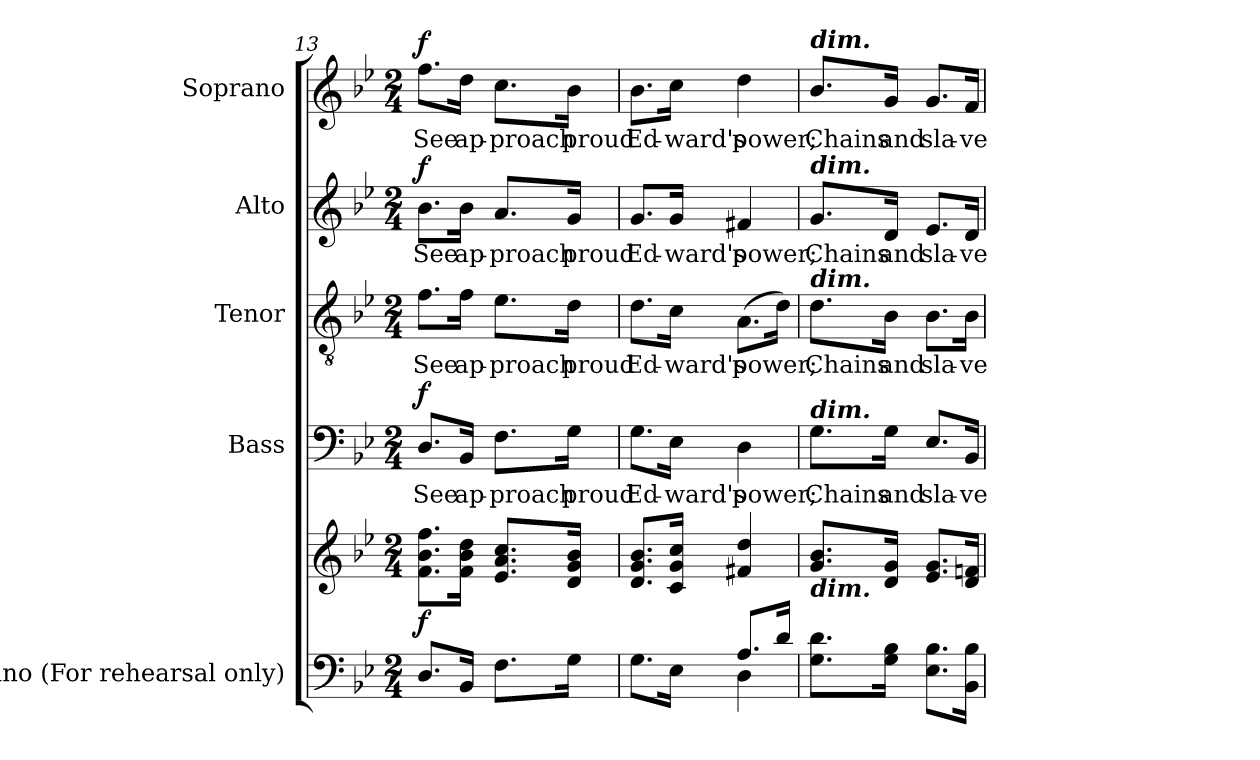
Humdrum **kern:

**kern	**kern	**dynam	**kern	**text	**dynam	**kern	**text	**kern	**text	**dynam	**kern	**text	**dynam
*part5	*part5	*part5	*part4	*part4	*part4	*part3	*part3	*part2	*part2	*part2	*part1	*part1	*part1
*staff6	*staff5	*staff5/6	*staff4	*staff4	*staff4	*staff3	*staff3	*staff2	*staff2	*staff2	*staff1	*staff1	*staff1
*I"Piano (For rehearsal only)	*	*	*I"Bass	*	*	*I"Tenor	*	*I"Alto	*	*	*I"Soprano	*	*
*I'Pno.	*	*	*I'B.	*	*	*I'T.	*	*I'A.	*	*	*I'S.	*	*
*clefF4	*clefG2	*	*clefF4	*	*	*clefGv2	*	*clefG2	*	*	*clefG2	*	*
*	*	*	*	*	*	*ITrd7c12	*	*	*	*	*	*	*
*k[b-e-]	*k[b-e-]	*	*k[b-e-]	*	*	*k[b-e-]	*	*k[b-e-]	*	*	*k[b-e-]	*	*
*B-:	*B-:	*	*B-:	*	*	*B-:	*	*B-:	*	*	*B-:	*	*
*M2/4	*M2/4	*	*M2/4	*	*	*M2/4	*	*M2/4	*	*	*M2/4	*	*
=13	=13	=13	=13	=13	=13	=13	=13	=13	=13	=13	=13	=13	=13
!	!	!	!	!LO:LY:b:color=#000000	!	!	!	!	!	!	!	!	!
!	!	!	!	!	!	!	!LO:LY:b:color=#000000	!	!	!	!	!	!
!	!	!	!	!	!	!	!	!	!LO:LY:b:color=#000000	!	!	!	!
!	!	!	!	!	!	!	!	!	!	!	!	!LO:LY:b:color=#000000	!
8.Di/L	8.fi\ 8.b-i 8.ffiL	f	8.Di/L	See	f	8.Fi\L	See	8.b-i\L	See	f	8.ffi\L	See	f
!	!	!	!	!LO:LY:b:color=#000000	!	!	!	!	!	!	!	!	!
!	!	!	!	!	!	!	!LO:LY:b:color=#000000	!	!	!	!	!	!
!	!	!	!	!	!	!	!	!	!LO:LY:b:color=#000000	!	!	!	!
!	!	!	!	!	!	!	!	!	!	!	!	!LO:LY:b:color=#000000	!
16BB-i/Jk	16fi\ 16b-i 16ddiJk	.	16BB-i/Jk	ap-	.	16Fi\Jk	ap-	16b-i\Jk	ap-	.	16ddi\Jk	ap-	.
!	!	!	!	!LO:LY:b:color=#000000	!	!	!	!	!	!	!	!	!
!	!	!	!	!	!	!	!LO:LY:b:color=#000000	!	!	!	!	!	!
!	!	!	!	!	!	!	!	!	!LO:LY:b:color=#000000	!	!	!	!
!	!	!	!	!	!	!	!	!	!	!	!	!LO:LY:b:color=#000000	!
8.Fi\L	8.e-i/ 8.ai 8.cciL	.	8.Fi\L	-proach	.	8.E-i\L	-proach	8.ai/L	-proach	.	8.cci\L	-proach	.
!	!	!	!	!LO:LY:b:color=#000000	!	!	!	!	!	!	!	!	!
!	!	!	!	!	!	!	!LO:LY:b:color=#000000	!	!	!	!	!	!
!	!	!	!	!	!	!	!	!	!LO:LY:b:color=#000000	!	!	!	!
!	!	!	!	!	!	!	!	!	!	!	!	!LO:LY:b:color=#000000	!
16Gi\Jk	16di/ 16gi 16b-iJk	.	16Gi\Jk	proud	.	16Di\Jk	proud	16gi/Jk	proud	.	16b-i\Jk	proud	.
=14	=14	=14	=14	=14	=14	=14	=14	=14	=14	=14	=14	=14	=14
*^	*	*	*	*	*	*	*	*	*	*	*	*	*
!	!	!	!	!	!LO:LY:b:color=#000000	!	!	!	!	!	!	!	!	!
!	!	!	!	!	!	!	!	!LO:LY:b:color=#000000	!	!	!	!	!	!
!	!	!	!	!	!	!	!	!	!	!LO:LY:b:color=#000000	!	!	!	!
!	!	!	!	!	!	!	!	!	!	!	!	!	!LO:LY:b:color=#000000	!
4ryy	8.Gi\L	8.di/ 8.gi 8.b-iL	.	8.Gi\L	Ed-	.	8.Di\L	Ed-	8.gi/L	Ed-	.	8.b-i\L	Ed-	.
!	!	!	!	!	!LO:LY:b:color=#000000	!	!	!	!	!	!	!	!	!
!	!	!	!	!	!	!	!	!LO:LY:b:color=#000000	!	!	!	!	!	!
!	!	!	!	!	!	!	!	!	!	!LO:LY:b:color=#000000	!	!	!	!
!	!	!	!	!	!	!	!	!	!	!	!	!	!LO:LY:b:color=#000000	!
.	16E-i\Jk	16ci/ 16gi 16cciJk	.	16E-i\Jk	-ward's	.	16Ci\Jk	-ward's	16gi/Jk	-ward's	.	16cci\Jk	-ward's	.
!	!	!	!	!	!LO:LY:b:color=#000000	!	!	!	!	!	!	!	!	!
!	!	!	!	!	!	!	!	!LO:LY:b:color=#000000	!	!	!	!	!	!
!	!	!	!	!	!	!	!	!	!	!LO:LY:b:color=#000000	!	!	!	!
!	!	!	!	!	!	!	!	!	!	!	!	!	!LO:LY:b:color=#000000	!
8.Ai/L	4Di\	4f#Xi/ 4ddi	.	4Di\	power;	.	(8.AAi\L	power;	4f#Xi/	power;	.	4ddi\	power;	.
16di/Jk	.	.	.	.	.	.	16Di\Jk)	.	.	.	.	.	.	.
*v	*v	*	*	*	*	*	*	*	*	*	*	*	*	*
=15	=15	=15	=15	=15	=15	=15	=15	=15	=15	=15	=15	=15	=15
!	!	!	!	!LO:LY:b:color=#000000	!	!	!	!	!	!	!	!	!
!	!	!	!	!	!	!	!LO:LY:b:color=#000000	!	!	!	!	!	!
!	!	!	!	!	!	!	!	!	!LO:LY:b:color=#000000	!	!	!	!
!	!	!	!	!	!	!	!	!	!	!	!LO:TX:a:Bi:t=dim.	!	!
!	!	!	!	!	!	!	!	!LO:TX:a:Bi:t=dim.	!	!	!	!	!
!	!	!	!	!	!	!LO:TX:a:Bi:t=dim.	!	!	!	!	!	!	!
!	!	!	!LO:TX:a:Bi:t=dim.	!	!	!	!	!	!	!	!	!	!
!	!LO:TX:b:Bi:t=dim.	!	!	!	!	!	!	!	!	!	!	!	!
!	!	!	!	!	!	!	!	!	!	!	!	!LO:LY:b:color=#000000	!
8.Gi\ 8.diL	8.gi/ 8.b-iL	.	8.Gi\L	Chains	.	8.Di\L	Chains	8.gi/L	Chains	.	8.b-i/L	Chains	.
!	!	!	!	!LO:LY:b:color=#000000	!	!	!	!	!	!	!	!	!
!	!	!	!	!	!	!	!LO:LY:b:color=#000000	!	!	!	!	!	!
!	!	!	!	!	!	!	!	!	!LO:LY:b:color=#000000	!	!	!	!
!	!	!	!	!	!	!	!	!	!	!	!	!LO:LY:b:color=#000000	!
16Gi\ 16B-iJk	16di/ 16giJk	.	16Gi\Jk	and	.	16BB-i\Jk	and	16di/Jk	and	.	16gi/Jk	and	.
!	!	!	!	!LO:LY:b:color=#000000	!	!	!	!	!	!	!	!	!
!	!	!	!	!	!	!	!LO:LY:b:color=#000000	!	!	!	!	!	!
!	!	!	!	!	!	!	!	!	!LO:LY:b:color=#000000	!	!	!	!
!	!	!	!	!	!	!	!	!	!	!	!	!LO:LY:b:color=#000000	!
8.E-i\ 8.B-iL	8.e-i/ 8.giL	.	8.E-i/L	sla-	.	8.BB-i\L	sla-	8.e-i/L	sla-	.	8.gi/L	sla-	.
!	!	!	!	!LO:LY:b:color=#000000	!	!	!	!	!	!	!	!	!
!	!	!	!	!	!	!	!LO:LY:b:color=#000000	!	!	!	!	!	!
!	!	!	!	!	!	!	!	!	!LO:LY:b:color=#000000	!	!	!	!
!	!	!	!	!	!	!	!	!	!	!	!	!LO:LY:b:color=#000000	!
16BB-i\ 16B-iJk	16di/ 16fniJk	.	16BB-i/Jk	-ve-	.	16BB-i\Jk	-ve-	16di/Jk	-ve-	.	16fi/Jk	-ve-	.
=	=	=	=	=	=	=	=	=	=	=	=	=	=
*-	*-	*-	*-	*-	*-	*-	*-	*-	*-	*-	*-	*-	*-
